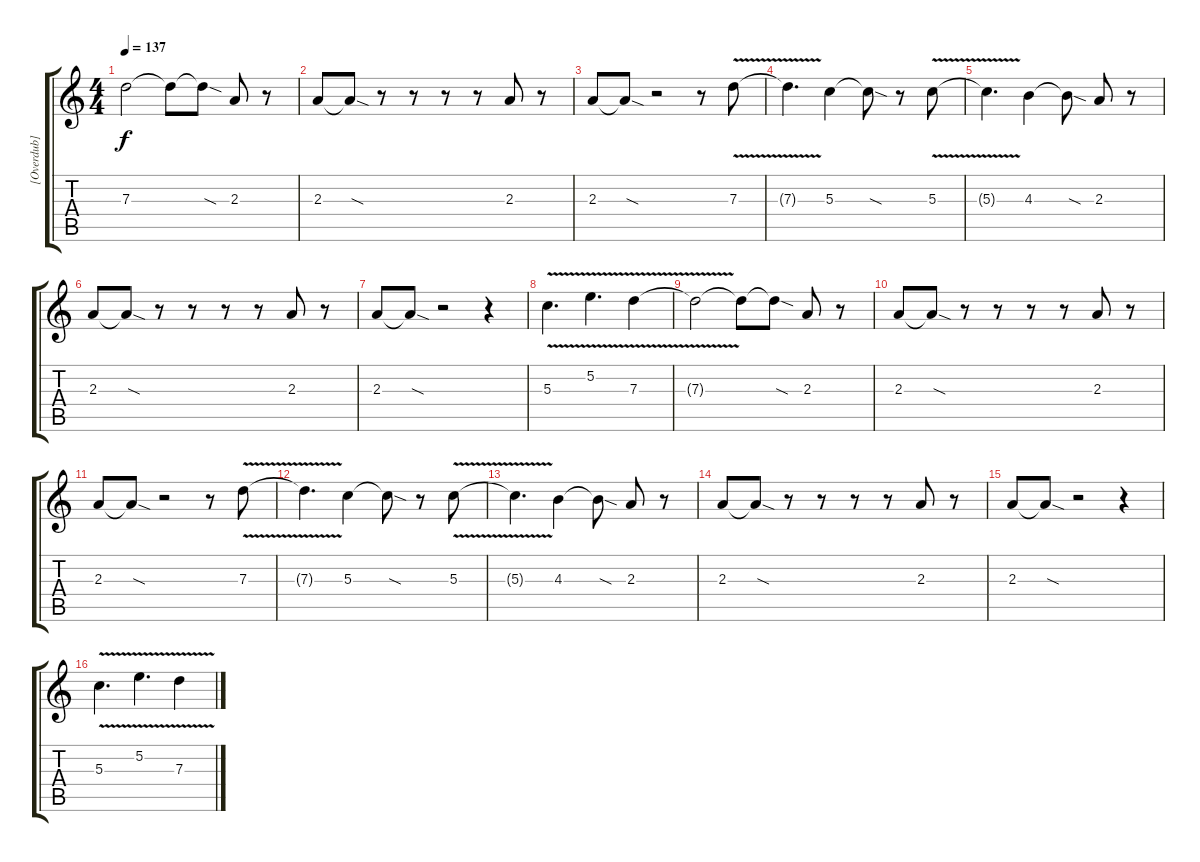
\track ("[Overdub]" "[Overdub]") {instrument distortionguitar}
\staff {score tabs}
\tuning (E4 B3 G3 D3 A2 E2) {hide}
\ts (4 4)
\tempo 137
\clef g2
\ks c
7.3{t}.2{dy f} 7.3{t}.8 7.3{sod t}.8 2.3.8 r.8 |
2.3.8 2.3{sod t}.8 r.8 r.8 r.8 r.8 2.3.8 r.8 |
2.3.8 2.3{sod t}.8 r.2 r.8 7.3{v}.8 |
7.3{t}.4{d} 5.3.4 5.3{sod t}.8 r.8 5.3{v}.8 |
5.3{t}.4{d} 4.3.4 4.3{sod t}.8 2.3.8 r.8 |
2.3.8 2.3{sod t}.8 r.8 r.8 r.8 r.8 2.3.8 r.8 |
2.3.8 2.3{sod t}.8 r.2 r.4 |
5.3{v}.4{d} 5.2{v}.4{d} 7.3{v}.4 |
7.3{t}.2 7.3{t}.8 7.3{sod t}.8 2.3.8 r.8 |
2.3.8 2.3{sod t}.8 r.8 r.8 r.8 r.8 2.3.8 r.8 |
2.3.8 2.3{sod t}.8 r.2 r.8 7.3{v}.8 |
7.3{t}.4{d} 5.3.4 5.3{sod t}.8 r.8 5.3{v}.8 |
5.3{t}.4{d} 4.3.4 4.3{sod t}.8 2.3.8 r.8 |
2.3.8 2.3{sod t}.8 r.8 r.8 r.8 r.8 2.3.8 r.8 |
2.3.8 2.3{sod t}.8 r.2 r.4 |
5.3{v}.4{d} 5.2{v}.4{d} 7.3{v}.4
